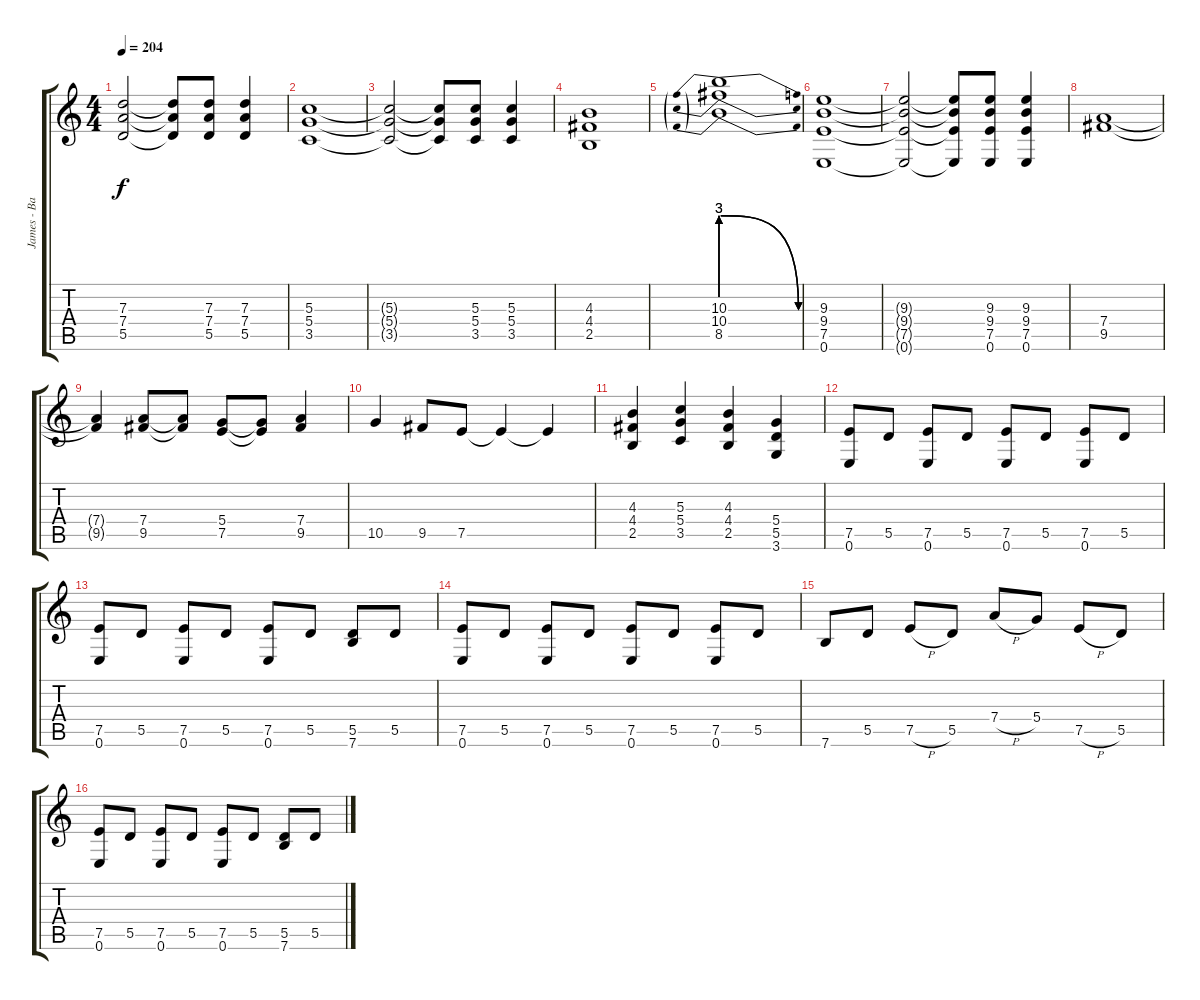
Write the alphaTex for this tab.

\track ("James - Back Guitar" "James - Ba") {instrument overdrivenguitar}
\staff {score tabs}
\tuning (E4 B3 G3 D3 A2 E2) {hide}
\ts (4 4)
\tempo 204
\clef g2
\ks c
(7.3{t} 7.4{t} 5.5{t}).2{dy f} (7.3{t} 7.4{t} 5.5{t}).8 (7.3 7.4 5.5).8 (7.3 7.4 5.5).4 |
(5.3 5.4 3.5).1 |
(5.3{t} 5.4{t} 3.5{t}).2 (5.3{t} 5.4{t} 3.5{t}).8 (5.3 5.4 3.5).8 (5.3 5.4 3.5).4 |
(4.3 4.4 2.5).1 |
(10.3{be (prebendrelease 0 12 60 0)} 10.4{be (prebendrelease 0 12 60 0)} 8.5{be (prebendrelease 0 12 60 0)}).1 |
(9.3 9.4 7.5 0.6).1 |
(9.3{t} 9.4{t} 7.5{t} 0.6{t}).2 (9.3{t} 9.4{t} 7.5{t} 0.6{t}).8 (9.3 9.4 7.5 0.6).8 (9.3 9.4 7.5 0.6).4 |
(7.4 9.5).1 |
(7.4{t} 9.5{t}).4 (7.4 9.5).8 (7.4{t} 9.5{t}).8 (5.4 7.5).8 (5.4{t} 7.5{t}).8 (7.4 9.5).4 |
10.5.4 9.5.8 7.5.8 7.5{t}.4 7.5{t}.4 |
(4.3 4.4 2.5).4 (5.3 5.4 3.5).4 (4.3 4.4 2.5).4 (5.4 5.5 3.6).4 |
(7.5 0.6).8 5.5.8 (7.5 0.6).8 5.5.8 (7.5 0.6).8 5.5.8 (7.5 0.6).8 5.5.8 |
(7.5 0.6).8 5.5.8 (7.5 0.6).8 5.5.8 (7.5 0.6).8 5.5.8 (5.5 7.6).8 5.5.8 |
(7.5 0.6).8 5.5.8 (7.5 0.6).8 5.5.8 (7.5 0.6).8 5.5.8 (7.5 0.6).8 5.5.8 |
7.6.8 5.5.8 7.5{h}.8 5.5.8 7.4{h}.8 5.4.8 7.5{h}.8 5.5.8 |
(7.5 0.6).8 5.5.8 (7.5 0.6).8 5.5.8 (7.5 0.6).8 5.5.8 (5.5 7.6).8 5.5.8
